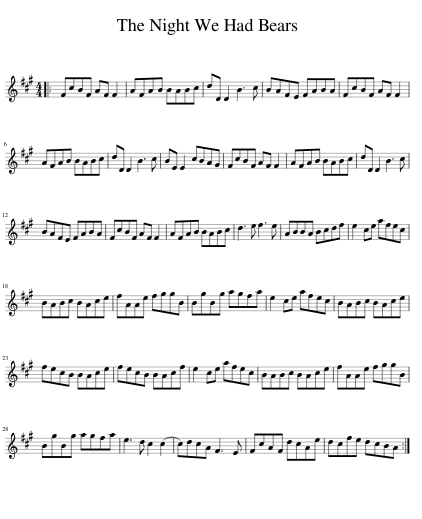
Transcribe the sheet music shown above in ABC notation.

X:1
L:1/8
M:4/4
I:linebreak $
K:A
V:1 treble
V:1
|: FcBF AF F2 | AFAB BABc | dD D2 B3 c | BAFE FABA | FcBF AF F2 |$ %5
 AFAB BABc | dD D2 B3 c | BE E2 cBAG | FcBF AF F2 | AFAB BABc | %10
 dD D2 B3 c |$ BAFE FABA | FcBF AF F2 | AFAB BABc | d3 e f3 e | %15
 ABBA Bcdf | e2 ce afec |$ BABc BAce | fAAe fggB | BgBg agfa | %20
 e2 ce afec | BABc BAce |$ fecB BAce | fecB BAcf | e2 ce afec | %25
 BABc BAce | fAAe fggB |$ BgBg agfa | e3 d c2 (c2 | c)dcA F3 E | %30
 FcAF dcAe | dcfe dcBA :| %32
